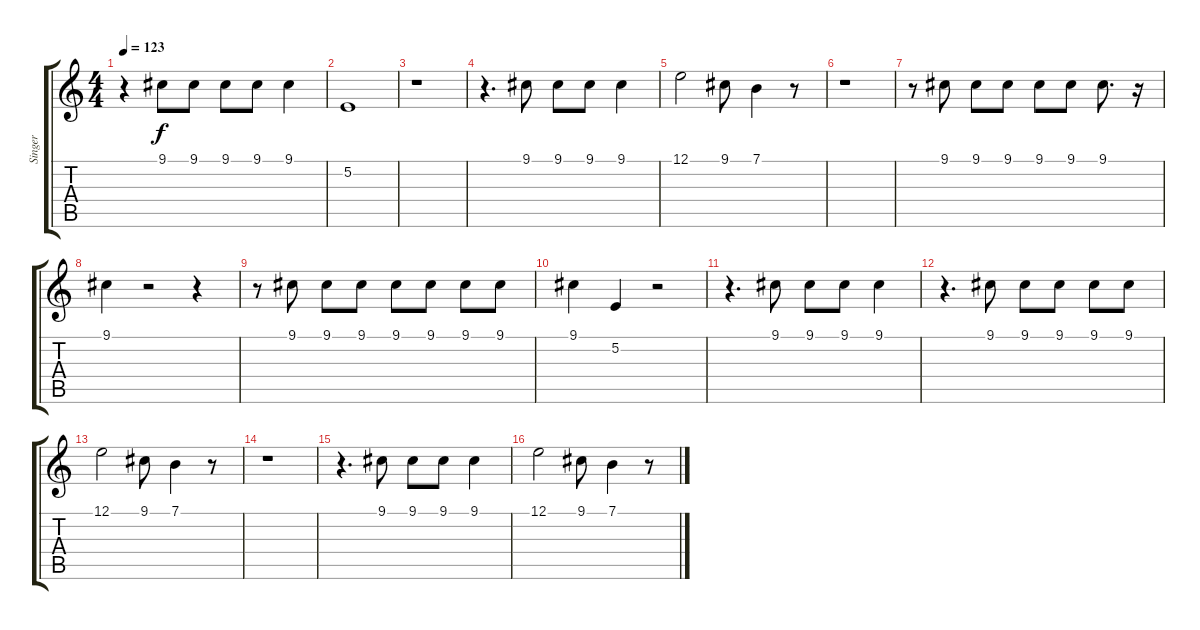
\track ("Singer" "Singer") {instrument accordion}
\staff {score tabs}
\tuning (E4 B3 G3 D3 A2 E2) {hide}
\ts (4 4)
\tempo 123
\clef g2
\ks c
r.4{dy f} 9.1.8 9.1.8 9.1.8 9.1.8 9.1.4 |
5.2.1 |
r.1 |
r.4{d} 9.1.8 9.1.8 9.1.8 9.1.4 |
12.1.2 9.1.8 7.1.4 r.8 |
r.1 |
r.8 9.1.8 9.1.8 9.1.8 9.1.8 9.1.8 9.1.8{d} r.16 |
9.1.4 r.2 r.4 |
r.8 9.1.8 9.1.8 9.1.8 9.1.8 9.1.8 9.1.8 9.1.8 |
9.1.4 5.2.4 r.2 |
r.4{d} 9.1.8 9.1.8 9.1.8 9.1.4 |
r.4{d} 9.1.8 9.1.8 9.1.8 9.1.8 9.1.8 |
12.1.2 9.1.8 7.1.4 r.8 |
r.1 |
r.4{d} 9.1.8 9.1.8 9.1.8 9.1.4 |
12.1.2 9.1.8 7.1.4 r.8
